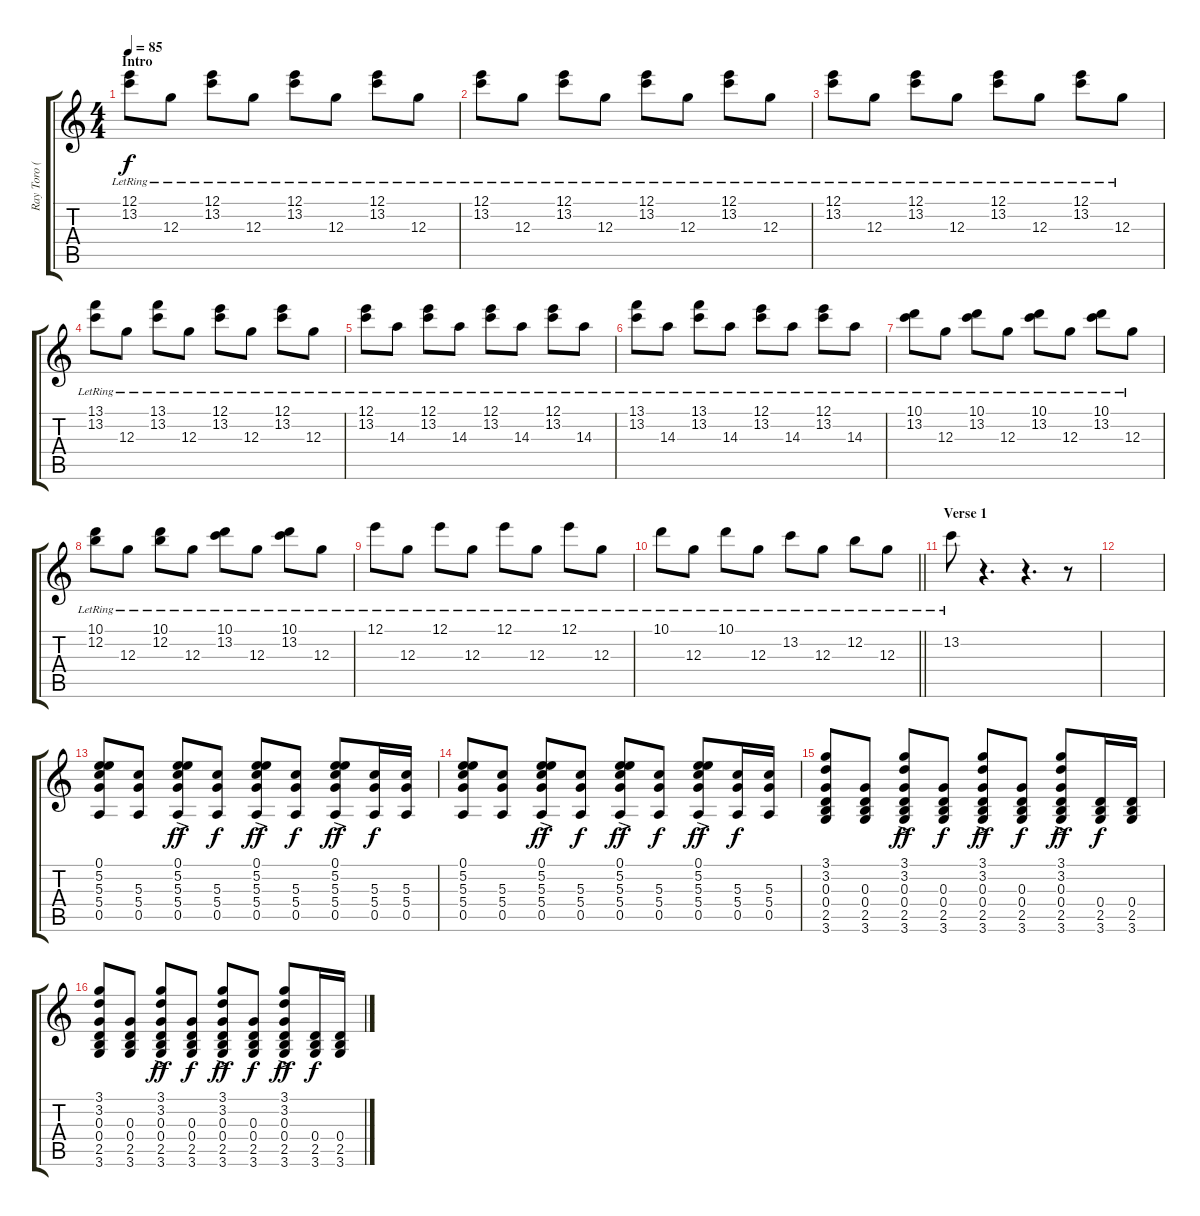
\track ("Ray Toro (Rythm Guitar)" "Ray Toro (") {instrument distortionguitar}
\staff {score tabs}
\tuning (E4 B3 G3 D3 A2 E2) {hide}
\ts (4 4)
\section ("" "Intro")
\tempo 85
\clef g2
\ks c
(12.1 13.2{lr}).8{dy f balance 0 instrument electricguitarjazz} 12.3{lr}.8 (12.1{lr} 13.2{lr}).8 12.3{lr}.8 (12.1{lr} 13.2{lr}).8 12.3{lr}.8 (12.1{lr} 13.2{lr}).8 12.3{lr}.8 |
(12.1{lr} 13.2{lr}).8 12.3{lr}.8 (12.1{lr} 13.2{lr}).8 12.3{lr}.8 (12.1{lr} 13.2{lr}).8 12.3{lr}.8 (12.1{lr} 13.2{lr}).8 12.3{lr}.8 |
(12.1{lr} 13.2{lr}).8{balance 12} 12.3{lr}.8 (12.1{lr} 13.2{lr}).8 12.3{lr}.8 (12.1{lr} 13.2{lr}).8 12.3{lr}.8 (12.1{lr} 13.2{lr}).8 12.3{lr}.8 |
(13.1{lr} 13.2{lr}).8 12.3{lr}.8 (13.1{lr} 13.2{lr}).8 12.3{lr}.8 (12.1{lr} 13.2{lr}).8 12.3{lr}.8 (12.1{lr} 13.2{lr}).8 12.3{lr}.8 |
(12.1{lr} 13.2{lr}).8 14.3{lr}.8 (12.1{lr} 13.2{lr}).8 14.3{lr}.8 (12.1{lr} 13.2{lr}).8 14.3{lr}.8 (12.1{lr} 13.2{lr}).8 14.3{lr}.8 |
(13.1{lr} 13.2{lr}).8 14.3{lr}.8 (13.1{lr} 13.2{lr}).8 14.3{lr}.8 (12.1{lr} 13.2{lr}).8 14.3{lr}.8 (12.1{lr} 13.2{lr}).8 14.3{lr}.8 |
(10.1{lr} 13.2{lr}).8 12.3{lr}.8 (10.1{lr} 13.2{lr}).8 12.3{lr}.8 (10.1{lr} 13.2{lr}).8 12.3{lr}.8 (10.1{lr} 13.2{lr}).8 12.3{lr}.8 |
(10.1{lr} 12.2{lr}).8 12.3{lr}.8 (10.1{lr} 12.2{lr}).8 12.3{lr}.8 (10.1{lr} 13.2{lr}).8 12.3{lr}.8 (10.1{lr} 13.2{lr}).8 12.3{lr}.8 |
12.1{lr}.8 12.3{lr}.8 12.1{lr}.8 12.3{lr}.8 12.1{lr}.8 12.3{lr}.8 12.1{lr}.8 12.3{lr}.8 |
\barLineRight lightlight
10.1{lr}.8 12.3{lr}.8 10.1{lr}.8 12.3{lr}.8 13.2{lr}.8 12.3{lr}.8 12.2{lr}.8 12.3{lr}.8 |
\section ("" "Verse 1")
13.2{lr}.8 r.4{d} r.4{d} r.8 |
|
(0.1 5.2 5.3 5.4 0.5).8{volume 5 instrument electricguitarjazz} (5.3 5.4 0.5).8 (0.1{ac} 5.2 5.3 5.4 0.5).8{dy ff} (5.3 5.4 0.5).8{dy f} (0.1{ac} 5.2 5.3 5.4 0.5).8{dy ff} (5.3 5.4 0.5).8{dy f} (0.1{ac} 5.2 5.3 5.4 0.5).8{dy ff} (5.3 5.4 0.5).16{dy f} (5.3 5.4 0.5).16 |
(0.1 5.2 5.3 5.4 0.5).8 (5.3 5.4 0.5).8 (0.1{ac} 5.2 5.3 5.4 0.5).8{dy ff} (5.3 5.4 0.5).8{dy f} (0.1{ac} 5.2 5.3 5.4 0.5).8{dy ff} (5.3 5.4 0.5).8{dy f} (0.1{ac} 5.2 5.3 5.4 0.5).8{dy ff} (5.3 5.4 0.5).16{dy f} (5.3 5.4 0.5).16 |
(3.1 3.2 0.3 0.4 2.5 3.6).8 (0.3 0.4 2.5 3.6).8 (3.1{ac} 3.2 0.3 0.4 2.5 3.6).8{dy ff} (0.3 0.4 2.5 3.6).8{dy f} (3.1{ac} 3.2 0.3 0.4 2.5 3.6).8{dy ff} (0.3 0.4 2.5 3.6).8{dy f} (3.1{ac} 3.2 0.3 0.4 2.5 3.6).8{dy ff} (0.4 2.5 3.6).16{dy f} (0.4 2.5 3.6).16 |
(3.1 3.2 0.3 0.4 2.5 3.6).8 (0.3 0.4 2.5 3.6).8 (3.1{ac} 3.2 0.3 0.4 2.5 3.6).8{dy ff} (0.3 0.4 2.5 3.6).8{dy f} (3.1{ac} 3.2 0.3 0.4 2.5 3.6).8{dy ff} (0.3 0.4 2.5 3.6).8{dy f} (3.1{ac} 3.2 0.3 0.4 2.5 3.6).8{dy ff} (0.4 2.5 3.6).16{dy f} (0.4 2.5 3.6).16
